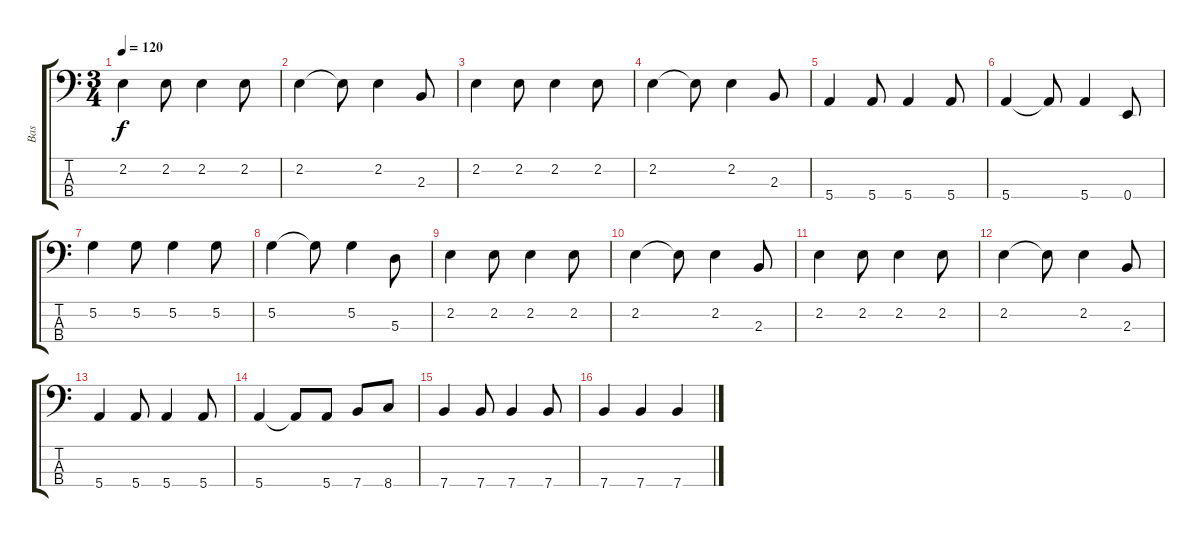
\track ("Bas" "Bas") {instrument acousticbass}
\staff {score tabs}
\tuning (G2 D2 A1 E1) {hide}
\ts (3 4)
\tempo 120
\clef f4
\ks c
2.2.4{dy f} 2.2.8 2.2.4 2.2.8 |
2.2.4 2.2{t}.8 2.2.4 2.3.8 |
2.2.4 2.2.8 2.2.4 2.2.8 |
2.2.4 2.2{t}.8 2.2.4 2.3.8 |
5.4.4 5.4.8 5.4.4 5.4.8 |
5.4.4 5.4{t}.8 5.4.4 0.4.8 |
5.2.4 5.2.8 5.2.4 5.2.8 |
5.2.4 5.2{t}.8 5.2.4 5.3.8 |
2.2.4 2.2.8 2.2.4 2.2.8 |
2.2.4 2.2{t}.8 2.2.4 2.3.8 |
2.2.4 2.2.8 2.2.4 2.2.8 |
2.2.4 2.2{t}.8 2.2.4 2.3.8 |
5.4.4 5.4.8 5.4.4 5.4.8 |
5.4.4 5.4{t}.8 5.4.8 7.4.8 8.4.8 |
7.4.4 7.4.8 7.4.4 7.4.8 |
7.4.4 7.4.4 7.4.4
